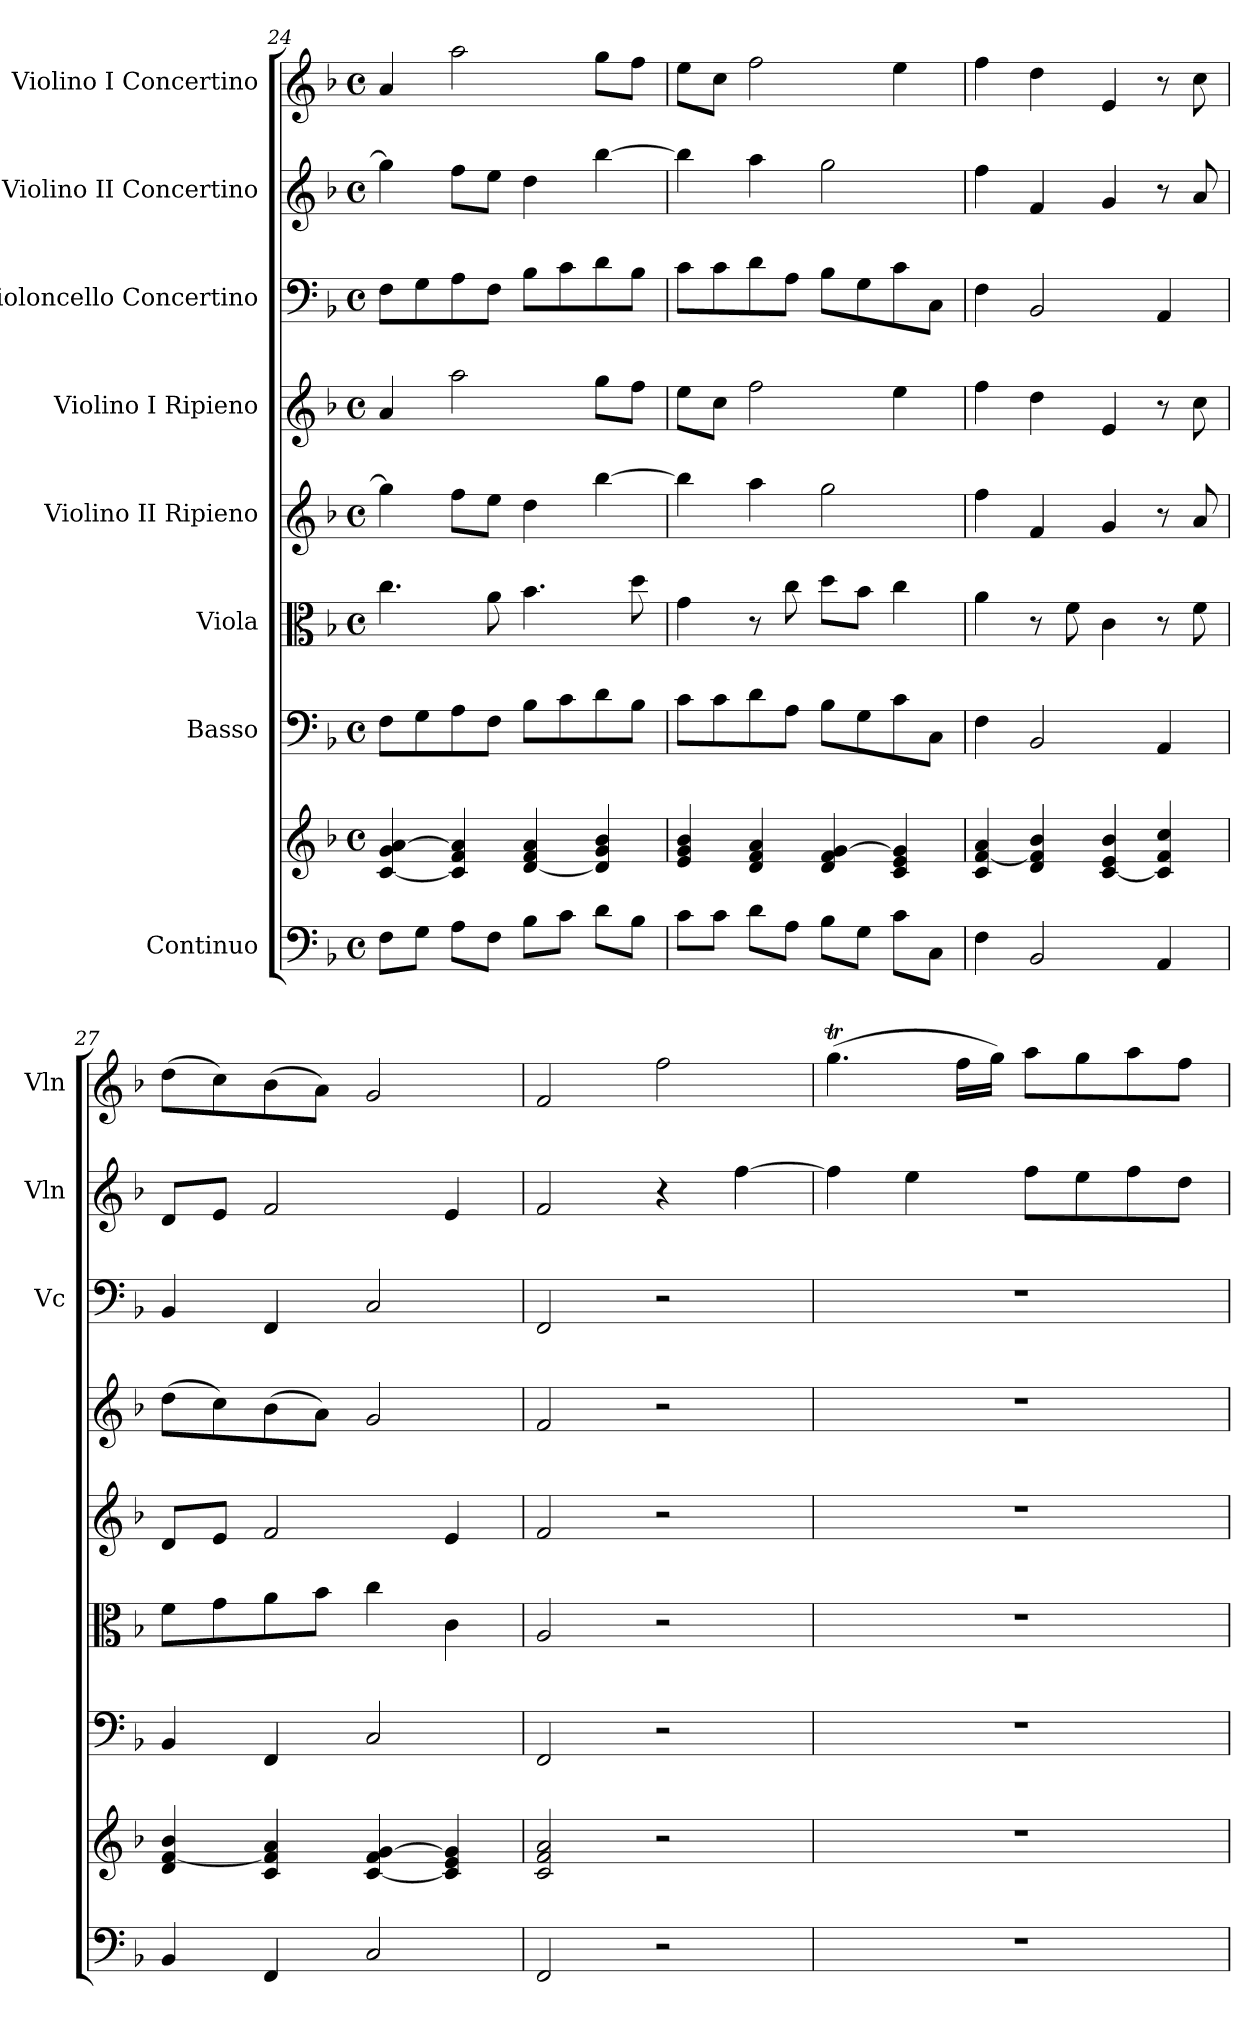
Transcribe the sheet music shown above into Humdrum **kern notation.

**kern	**kern	**kern	**kern	**kern	**kern	**kern	**kern	**kern
*part8	*part8	*part7	*part6	*part5	*part4	*part3	*part2	*part1
*staff9	*staff8	*staff7	*staff6	*staff5	*staff4	*staff3	*staff2	*staff1
*I"Continuo	*	*I"Basso	*I"Viola	*I"Violino II Ripieno	*I"Violino I Ripieno	*I"Violoncello Concertino	*I"Violino II Concertino	*I"Violino I Concertino
*	*	*	*	*	*	*I'Vc	*I'Vln	*I'Vln
*clefF4	*clefG2	*clefF4	*clefC3	*clefG2	*clefG2	*clefF4	*clefG2	*clefG2
*k[b-]	*k[b-]	*k[b-]	*k[b-]	*k[b-]	*k[b-]	*k[b-]	*k[b-]	*k[b-]
*M4/4	*M4/4	*M4/4	*M4/4	*M4/4	*M4/4	*M4/4	*M4/4	*M4/4
*met(c)	*met(c)	*met(c)	*met(c)	*met(c)	*met(c)	*met(c)	*met(c)	*met(c)
=24	=24	=24	=24	=24	=24	=24	=24	=24
8F\L	[4c/ 4g/ [4a/	8F\L	4.cc\	4gg\]	4a/	8F\L	4gg\]	4a/
8G\J	.	8G\	.	.	.	8G\	.	.
8A\L	4c/] 4f/ 4a/]	8A\	.	8ff\L	2aa\	8A\	8ff\L	2aa\
8F\J	.	8F\J	8a\	8ee\J	.	8F\J	8ee\J	.
8B-\L	[4d/ 4f/ 4a/	8B-\L	4.b-\	4dd\	.	8B-\L	4dd\	.
8c\J	.	8c\	.	.	.	8c\	.	.
8d\L	4d/] 4g/ 4b-/	8d\	.	[4bb-\	8gg\L	8d\	[4bb-\	8gg\L
8B-\J	.	8B-\J	8dd\	.	8ff\J	8B-\J	.	8ff\J
!!LO:PB:g=z
=25	=25	=25	=25	=25	=25	=25	=25	=25
8c\L	4e/ 4g/ 4b-/	8c\L	4g\	4bb-\]	8ee\L	8c\L	4bb-\]	8ee\L
8c\J	.	8c\	.	.	8cc\J	8c\	.	8cc\J
8d\L	4d/ 4f/ 4a/	8d\	8r	4aa\	2ff\	8d\	4aa\	2ff\
8A\J	.	8A\J	8cc\	.	.	8A\J	.	.
8B-\L	4d/ 4f/ [4g/	8B-\L	8dd\L	2gg\	.	8B-\L	2gg\	.
8G\J	.	8G\	8b-\J	.	.	8G\	.	.
8c\L	4c/ 4e/ 4g/]	8c\	4cc\	.	4ee\	8c\	.	4ee\
8C\J	.	8C\J	.	.	.	8C\J	.	.
=26	=26	=26	=26	=26	=26	=26	=26	=26
4F\	4c/ [4f/ 4a/	4F\	4a\	4ff\	4ff\	4F\	4ff\	4ff\
2BB-/	4d/ 4f/] 4b-/	2BB-/	8r	4f/	4dd\	2BB-/	4f/	4dd\
.	.	.	8f\	.	.	.	.	.
.	[4c/ 4e/ 4b-/	.	4c\	4g/	4e/	.	4g/	4e/
4AA/	4c/] 4f/ 4cc/	4AA/	8r	8r	8r	4AA/	8r	8r
.	.	.	8f\	8a/	8cc\	.	8a/	8cc\
=27	=27	=27	=27	=27	=27	=27	=27	=27
4BB-/	4d/ [4f/ 4b-/	4BB-/	8f\L	8d/L	(>8dd\L	4BB-/	8d/L	(>8dd\L
.	.	.	8g\	8e/J	8cc\)	.	8e/J	8cc\)
4FF/	4c/ 4f/] 4a/	4FF/	8a\	2f/	(>8b-\	4FF/	2f/	(>8b-\
.	.	.	8b-\J	.	8a\J)	.	.	8a\J)
2C/	[4c/ 4f/ [4g/	2C/	4cc\	.	2g/	2C/	.	2g/
.	4c/] 4e/ 4g/]	.	4c\	4e/	.	.	4e/	.
=28	=28	=28	=28	=28	=28	=28	=28	=28
2FF/	2c/ 2f/ 2a/	2FF/	2A/	2f/	2f/	2FF/	2f/	2f/
2r	2r	2r	2r	2r	2r	2r	4r	2ff\
.	.	.	.	.	.	.	[4ff\	.
=29	=29	=29	=29	=29	=29	=29	=29	=29
1r	1r	1r	1r	1r	1r	1r	4ff\]	(>4.ggT\
.	.	.	.	.	.	.	4ee\	.
.	.	.	.	.	.	.	.	16ff\LL
.	.	.	.	.	.	.	.	16gg\JJ)
.	.	.	.	.	.	.	8ff\L	8aa\L
.	.	.	.	.	.	.	8ee\	8gg\
.	.	.	.	.	.	.	8ff\	8aa\
.	.	.	.	.	.	.	8dd\J	8ff\J
=	=	=	=	=	=	=	=	=
*-	*-	*-	*-	*-	*-	*-	*-	*-
